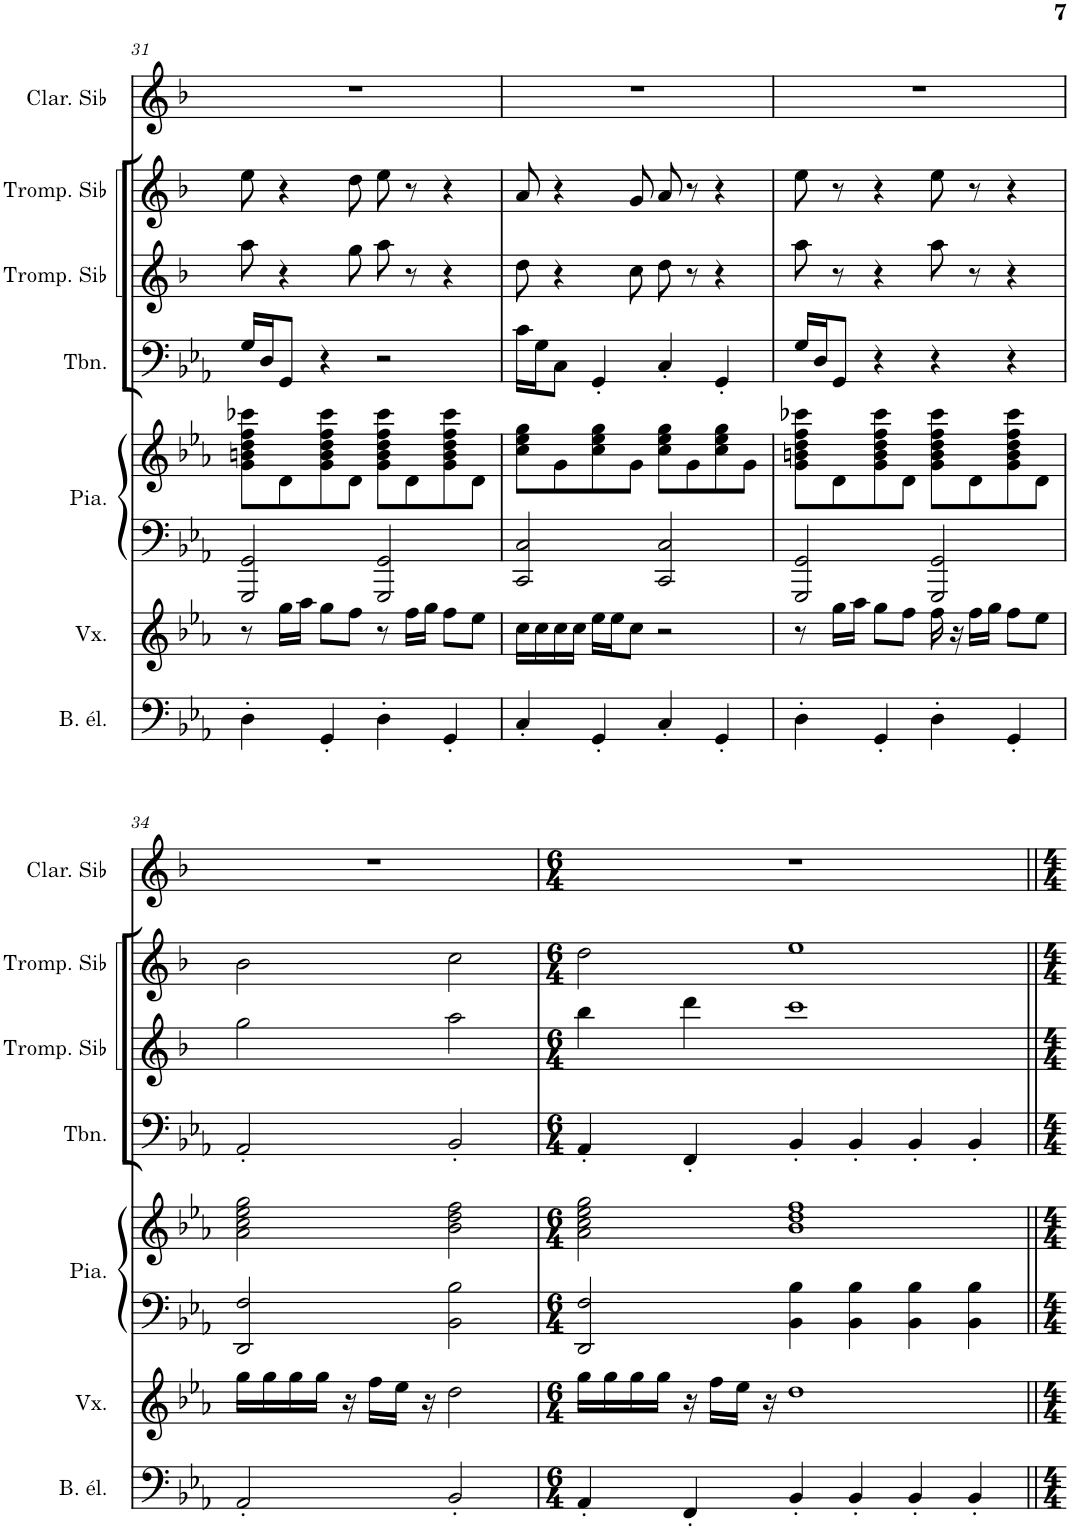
**kern	**kern	**kern	**kern	**kern	**kern	**kern	**kern
*part7	*part6	*part5	*part5	*part4	*part3	*part2	*part1
*staff8	*staff7	*staff6	*staff5	*staff4	*staff3	*staff2	*staff1
*I"Basse électrique	*I"Voix	*I"Piano	*	*I"Trombone	*I"Trompette en Sib	*I"Trompette en Sib	*I"Clarinette en Sib
*I'B. él.	*I'Vx.	*I'Pia.	*	*I'Tbn.	*I'Tromp. Sib	*I'Tromp. Sib	*I'Clar. Sib
!!LO:PB:g=z
*clefF4	*clefG2	*clefF4	*clefG2	*clefF4	*clefG2	*clefG2	*clefG2
*Trd7c12	*	*	*	*	*Trd1c2	*Trd1c2	*Trd1c2
*k[b-e-a-]	*k[b-e-a-]	*k[b-e-a-]	*k[b-e-a-]	*k[b-e-a-]	*k[b-]	*k[b-]	*k[b-]
*M4/4	*M4/4	*M4/4	*M4/4	*M4/4	*M4/4	*M4/4	*M4/4
=31	=31	=31	=31	=31	=31	=31	=31
4D'\	8r	2GGG/ 2GG/	8g\ 8bn\ 8dd\ 8ff\ 8ccc-X\L	16G/LL	8aa\	8ee\	1r
.	.	.	.	16D/J	.	.	.
.	16gg\LL	.	8d\	8GG/J	4r	4r	.
.	16aa-\JJ	.	.	.	.	.	.
4GG'/	8gg\L	.	8g\ 8b\ 8dd\ 8ff\ 8ccc-\	4r	.	.	.
.	8ff\J	.	8d\J	.	8gg\	8dd\	.
4D'\	8r	2GGG/ 2GG/	8g\ 8b\ 8dd\ 8ff\ 8ccc-\L	2r	8aa\	8ee\	.
.	16ff\LL	.	8d\	.	8r	8r	.
.	16gg\JJ	.	.	.	.	.	.
4GG'/	8ff\L	.	8g\ 8b\ 8dd\ 8ff\ 8ccc-\	.	4r	4r	.
.	8ee-\J	.	8d\J	.	.	.	.
=32	=32	=32	=32	=32	=32	=32	=32
4C'/	16cc\LL	2CC/ 2C/	8cc\ 8ee-\ 8gg\L	16c\LL	8dd\	8a/	1r
.	16cc\	.	.	16G\J	.	.	.
.	16cc\	.	8g\	8C\J	4r	4r	.
.	16cc\JJ	.	.	.	.	.	.
4GG'/	16ee-\LL	.	8cc\ 8ee-\ 8gg\	4GG'/	.	.	.
.	16ee-\J	.	.	.	.	.	.
.	8cc\J	.	8g\J	.	8cc\	8g/	.
4C'/	2r	2CC/ 2C/	8cc\ 8ee-\ 8gg\L	4C'/	8dd\	8a/	.
.	.	.	8g\	.	8r	8r	.
4GG'/	.	.	8cc\ 8ee-\ 8gg\	4GG'/	4r	4r	.
.	.	.	8g\J	.	.	.	.
=33	=33	=33	=33	=33	=33	=33	=33
4D'\	8r	2GGG/ 2GG/	8g\ 8bn\ 8dd\ 8ff\ 8ccc-X\L	16G/LL	8aa\	8ee\	1r
.	.	.	.	16D/J	.	.	.
.	16gg\LL	.	8d\	8GG/J	8r	8r	.
.	16aa-\JJ	.	.	.	.	.	.
4GG'/	8gg\L	.	8g\ 8b\ 8dd\ 8ff\ 8ccc-\	4r	4r	4r	.
.	8ff\J	.	8d\J	.	.	.	.
4D'\	16ff\	2GGG/ 2GG/	8g\ 8b\ 8dd\ 8ff\ 8ccc-\L	4r	8aa\	8ee\	.
.	16r	.	.	.	.	.	.
.	16ff\LL	.	8d\	.	8r	8r	.
.	16gg\JJ	.	.	.	.	.	.
4GG'/	8ff\L	.	8g\ 8b\ 8dd\ 8ff\ 8ccc-\	4r	4r	4r	.
.	8ee-\J	.	8d\J	.	.	.	.
!!LO:LB:g=z
=34	=34	=34	=34	=34	=34	=34	=34
2AA-'/	16gg\LL	2DD/ 2F/	2a-\ 2cc\ 2ee-\ 2gg\	2AA-'/	2gg\	2b-\	1r
.	16gg\	.	.	.	.	.	.
.	16gg\	.	.	.	.	.	.
.	16gg\JJ	.	.	.	.	.	.
.	16r	.	.	.	.	.	.
.	16ff\LL	.	.	.	.	.	.
.	16ee-\JJ	.	.	.	.	.	.
.	16r	.	.	.	.	.	.
2BB-'/	2dd\	2BB-\ 2B-\	2b-\ 2dd\ 2ff\	2BB-'/	2aa\	2cc\	.
=35	=35	=35	=35	=35	=35	=35	=35
*M6/4	*M6/4	*M6/4	*M6/4	*M6/4	*M6/4	*M6/4	*M6/4
4AA-'/	16gg\LL	2DD/ 2F/	2a-\ 2cc\ 2ee-\ 2gg\	4AA-'/	4bb-\	2dd\	1.r
.	16gg\	.	.	.	.	.	.
.	16gg\	.	.	.	.	.	.
.	16gg\JJ	.	.	.	.	.	.
4FF'/	16r	.	.	4FF'/	4ddd\	.	.
.	16ff\LL	.	.	.	.	.	.
.	16ee-\JJ	.	.	.	.	.	.
.	16r	.	.	.	.	.	.
4BB-'/	1dd	4BB-\ 4B-\	1b- 1dd 1ff	4BB-'/	1ccc	1ee	.
4BB-'/	.	4BB-\ 4B-\	.	4BB-'/	.	.	.
4BB-'/	.	4BB-\ 4B-\	.	4BB-'/	.	.	.
4BB-'/	.	4BB-\ 4B-\	.	4BB-'/	.	.	.
=||	=||	=||	=||	=||	=||	=||	=||
*-	*-	*-	*-	*-	*-	*-	*-
